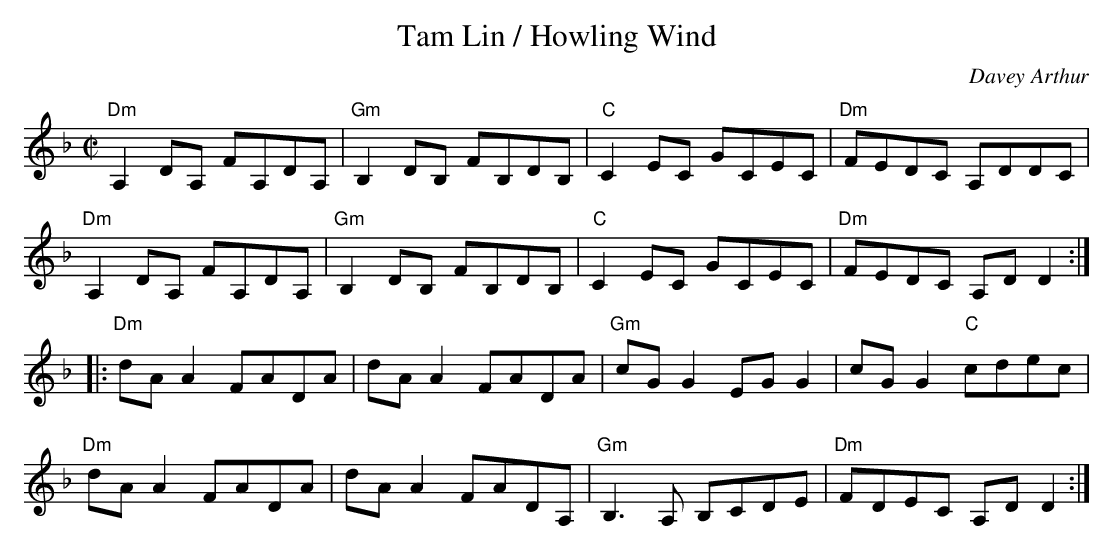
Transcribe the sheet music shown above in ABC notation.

X:1
T:Tam Lin / Howling Wind
M:C|
C:Davey Arthur
K:Dmin
"Dm"A,2DA, FA,DA,|"Gm"B,2DB, FB,DB,|"C"C2EC GCEC|"Dm"FEDC A,DDC|
"Dm"A,2DA, FA,DA,|"Gm"B,2DB, FB,DB,|"C"C2EC GCEC|"Dm"FEDC A,DD2::
"Dm"dAA2 FADA|dAA2 FADA|"Gm"cGG2 EGG2|cGG2 "C"cdec|
"Dm"dAA2 FADA|dAA2 FADA,|"Gm"B,3A, B,CDE|"Dm"FDEC A,DD2:|
